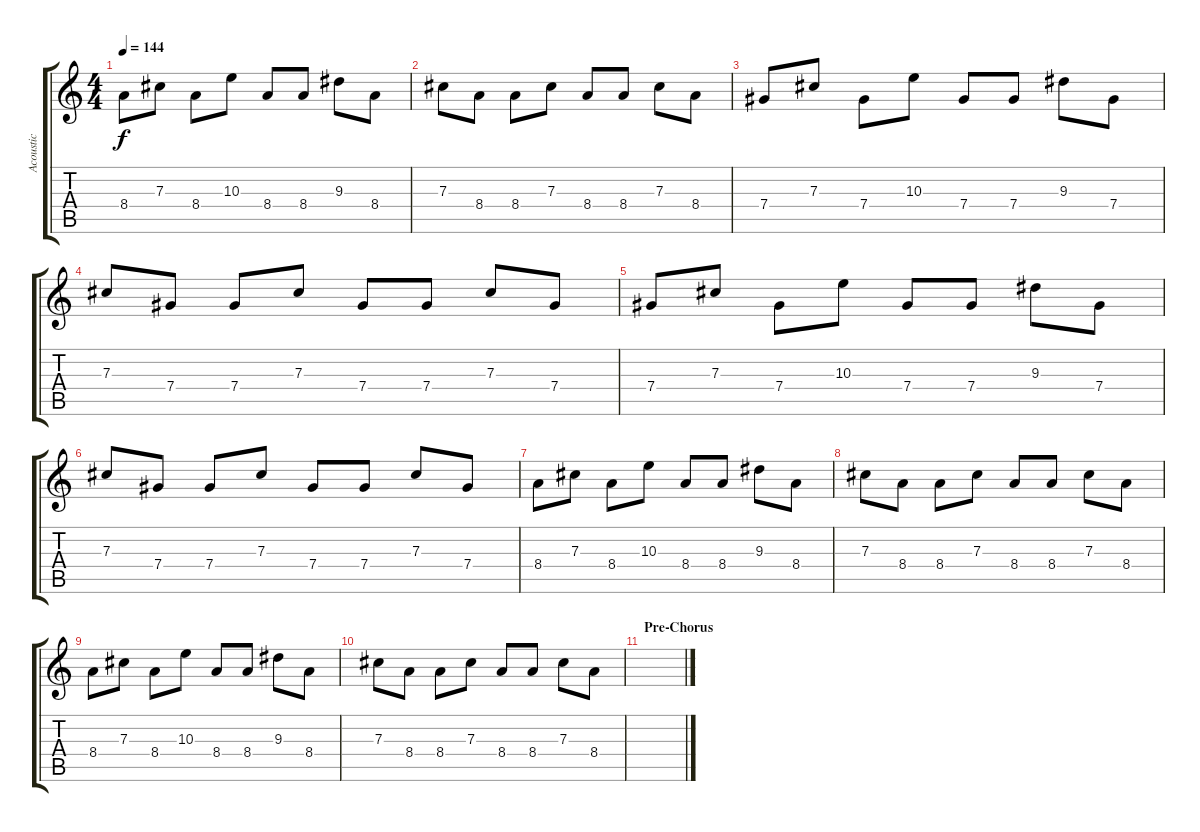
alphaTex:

\track ("Acoustic" "Acoustic") {instrument electricguitarclean}
\staff {score tabs}
\tuning (Eb4 Bb3 Gb3 Db3 Ab2 Eb2) {hide}
\ts (4 4)
\tempo 144
\clef g2
\ks c
8.4.8{dy f} 7.3.8 8.4.8 10.3.8 8.4.8 8.4.8 9.3.8 8.4.8 |
7.3.8 8.4.8 8.4.8 7.3.8 8.4.8 8.4.8 7.3.8 8.4.8 |
7.4.8 7.3.8 7.4.8 10.3.8 7.4.8 7.4.8 9.3.8 7.4.8 |
7.3.8 7.4.8 7.4.8 7.3.8 7.4.8 7.4.8 7.3.8 7.4.8 |
7.4.8 7.3.8 7.4.8 10.3.8 7.4.8 7.4.8 9.3.8 7.4.8 |
7.3.8 7.4.8 7.4.8 7.3.8 7.4.8 7.4.8 7.3.8 7.4.8 |
8.4.8 7.3.8 8.4.8 10.3.8 8.4.8 8.4.8 9.3.8 8.4.8 |
7.3.8 8.4.8 8.4.8 7.3.8 8.4.8 8.4.8 7.3.8 8.4.8 |
8.4.8 7.3.8 8.4.8 10.3.8 8.4.8 8.4.8 9.3.8 8.4.8 |
7.3.8 8.4.8 8.4.8 7.3.8 8.4.8 8.4.8 7.3.8 8.4.8 |
\section ("" "Pre-Chorus")
